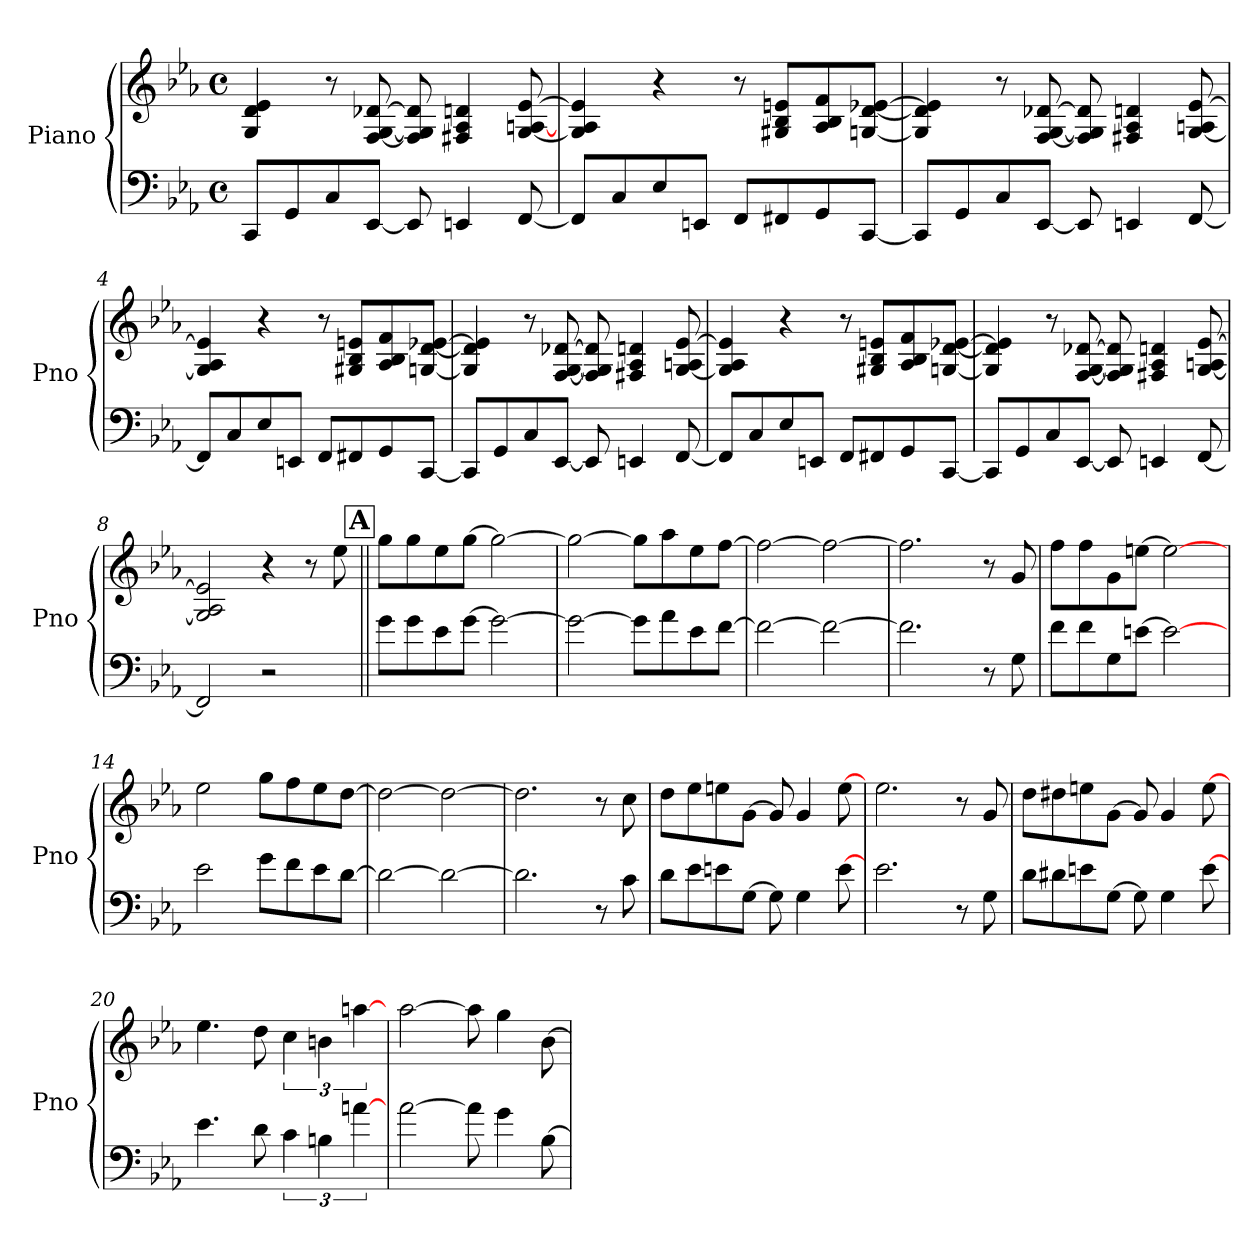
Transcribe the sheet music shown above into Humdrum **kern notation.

**kern	**kern
*part1	*part1
*staff2	*staff1
*I"Piano	*
*I'Pno	*
*clefF4	*clefG2
*k[b-e-a-]	*k[b-e-a-]
*c:	*c:
*M4/4	*M4/4
*met(c)	*met(c)
=1	=1
8CC/L	4G/ 4d/ 4e-/
8GG/	.
8C/	8r
[8EE-/J	[8F/ [8G/ [8d-X/
8EE-/]	8F/] 8G/] 8d-/]
4EEn/	4F#X/ 4A-/ 4dn/
[8FF/	[8G/ [8An/ [8e-/
=2	=2
8FF/L]	4G/] 4A-/ 4e-/]
8C/	.
8E-/	4r
8EEn/J	.
8FF/L	8r
8FF#X/	8G#X/ 8B-/ 8en/L
8GG/	8A-/ 8B-/ 8f/
[8CC/J	[8Gn/ [8d/ [8e-X/J
=3	=3
8CC/L]	4G/] 4d/] 4e-/]
8GG/	.
8C/	8r
[8EE-/J	[8F/ [8G/ [8d-X/
8EE-/]	8F/] 8G/] 8d-/]
4EEn/	4F#X/ 4A-/ 4dn/
[8FF/	[8G/ 8An/ [8e-/
!!LO:LB:g=z
=4	=4
8FF/L]	4G/] 4A-/ 4e-/]
8C/	.
8E-/	4r
8EEn/J	.
8FF/L	8r
8FF#X/	8G#X/ 8B-/ 8en/L
8GG/	8A-/ 8B-/ 8f/
[8CC/J	[8Gn/ [8d/ [8e-X/J
=5	=5
8CC/L]	4G/] 4d/] 4e-/]
8GG/	.
8C/	8r
[8EE-/J	[8F/ [8G/ [8d-X/
8EE-/]	8F/] 8G/] 8d-/]
4EEn/	4F#X/ 4A-/ 4dn/
[8FF/	[8G/ 8An/ [8e-/
=6	=6
8FF/L]	4G/] 4A-/ 4e-/]
8C/	.
8E-/	4r
8EEn/J	.
8FF/L	8r
8FF#X/	8G#X/ 8B-/ 8en/L
8GG/	8A-/ 8B-/ 8f/
[8CC/J	[8Gn/ [8d/ [8e-X/J
!!LO:LB:g=z
=7	=7
8CC/L]	4G/] 4d/] 4e-/]
8GG/	.
8C/	8r
[8EE-/J	[8F/ [8G/ [8d-X/
8EE-/]	8F/] 8G/] 8d-/]
4EEn/	4F#X/ 4A-/ 4dn/
[8FF/	[8G/ 8An/ [8e-/
!!LO:REH:place=s1:a:t=A:qo=3.9583333333333335
=8	=8
2FF/]	2G/] 2A-/ 2e-/]
2r	4r
.	8r
.	8ee-\
=9||	=9||
8g\L	8gg\L
8g\	8gg\
8e-\	8ee-\
[8g\J	[8gg\J
2g\_	2gg\_
=10	=10
2g\_	2gg\_
8g\L]	8gg\L]
8a-\	8aa-\
8e-\	8ee-\
[8f\J	[8ff\J
=11	=11
2f\_	2ff\_
2f\_	2ff\_
!!LO:LB:g=z
=12	=12
2.f\]	2.ff\]
8r	8r
8G\	8g/
=13	=13
8f\L	8ff\L
8f\	8ff\
8G\	8g\
[8en\J	[8een\J
2e\_	2ee\_
=14	=14
2e-\	2ee-\
8g\L	8gg\L
8f\	8ff\
8e-\	8ee-\
[8d\J	[8dd\J
=15	=15
2d\_	2dd\_
2d\_	2dd\_
=16	=16
2.d\]	2.dd\]
8r	8r
8c\	8cc\
!!LO:PB:g=z
=17	=17
8d\L	8dd\L
8e-\	8ee-\
8en\	8een\
[8G\J	[8g\J
8G\]	8g/]
4G\	4g/
[8e\	[8ee\
=18	=18
2.e-\	2.ee-\
8r	8r
8G\	8g/
=19	=19
8d\L	8dd\L
8d#X\	8dd#X\
8en\	8een\
[8G\J	[8g\J
8G\]	8g/]
4G\	4g/
[8e\	[8ee\
=20	=20
4.e-\	4.ee-\
8d\	8dd\
6c\	6cc\
6Bn\	6bn\
[6an\	[6aan\
!!LO:LB:g=z
=21	=21
[2a-\	[2aa-\
8a-\]	8aa-\]
4g\	4gg\
[8B-\	[8b-\
=	=
*-	*-
